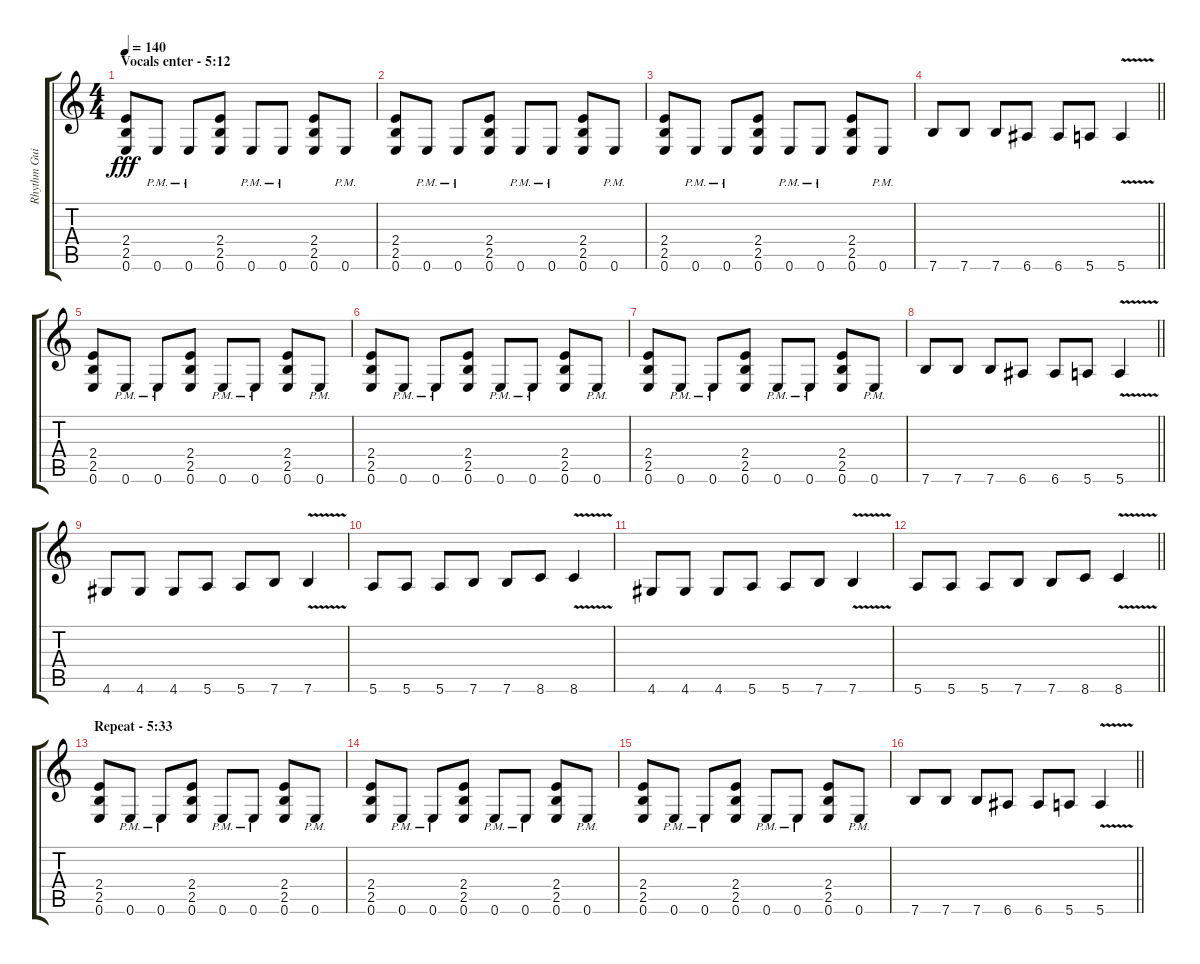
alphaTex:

\track ("Rhythm Guitar 1" "Rhythm Gui") {instrument distortionguitar}
\staff {score tabs}
\tuning (E4 B3 G3 D3 A2 E2) {hide}
\ts (4 4)
\section ("" "Vocals enter - 5:12")
\tempo 140
\clef g2
\ks c
(2.4 2.5 0.6).8{dy fff} 0.6{pm}.8 0.6{pm}.8 (2.4 2.5 0.6).8 0.6{pm}.8 0.6{pm}.8 (2.4 2.5 0.6).8 0.6{pm}.8 |
(2.4 2.5 0.6).8 0.6{pm}.8 0.6{pm}.8 (2.4 2.5 0.6).8 0.6{pm}.8 0.6{pm}.8 (2.4 2.5 0.6).8 0.6{pm}.8 |
(2.4 2.5 0.6).8 0.6{pm}.8 0.6{pm}.8 (2.4 2.5 0.6).8 0.6{pm}.8 0.6{pm}.8 (2.4 2.5 0.6).8 0.6{pm}.8 |
\barLineRight lightlight
7.6.8 7.6.8 7.6.8 6.6.8 6.6.8 5.6.8 5.6{v}.4 |
(2.4 2.5 0.6).8 0.6{pm}.8 0.6{pm}.8 (2.4 2.5 0.6).8 0.6{pm}.8 0.6{pm}.8 (2.4 2.5 0.6).8 0.6{pm}.8 |
(2.4 2.5 0.6).8 0.6{pm}.8 0.6{pm}.8 (2.4 2.5 0.6).8 0.6{pm}.8 0.6{pm}.8 (2.4 2.5 0.6).8 0.6{pm}.8 |
(2.4 2.5 0.6).8 0.6{pm}.8 0.6{pm}.8 (2.4 2.5 0.6).8 0.6{pm}.8 0.6{pm}.8 (2.4 2.5 0.6).8 0.6{pm}.8 |
\barLineRight lightlight
7.6.8 7.6.8 7.6.8 6.6.8 6.6.8 5.6.8 5.6{v}.4 |
4.6.8 4.6.8 4.6.8 5.6.8 5.6.8 7.6.8 7.6{v}.4 |
5.6.8 5.6.8 5.6.8 7.6.8 7.6.8 8.6.8 8.6{v}.4 |
4.6.8 4.6.8 4.6.8 5.6.8 5.6.8 7.6.8 7.6{v}.4 |
\barLineRight lightlight
5.6.8 5.6.8 5.6.8 7.6.8 7.6.8 8.6.8 8.6{v}.4 |
\section ("" "Repeat - 5:33")
(2.4 2.5 0.6).8 0.6{pm}.8 0.6{pm}.8 (2.4 2.5 0.6).8 0.6{pm}.8 0.6{pm}.8 (2.4 2.5 0.6).8 0.6{pm}.8 |
(2.4 2.5 0.6).8 0.6{pm}.8 0.6{pm}.8 (2.4 2.5 0.6).8 0.6{pm}.8 0.6{pm}.8 (2.4 2.5 0.6).8 0.6{pm}.8 |
(2.4 2.5 0.6).8 0.6{pm}.8 0.6{pm}.8 (2.4 2.5 0.6).8 0.6{pm}.8 0.6{pm}.8 (2.4 2.5 0.6).8 0.6{pm}.8 |
\barLineRight lightlight
7.6.8 7.6.8 7.6.8 6.6.8 6.6.8 5.6.8 5.6{v}.4
